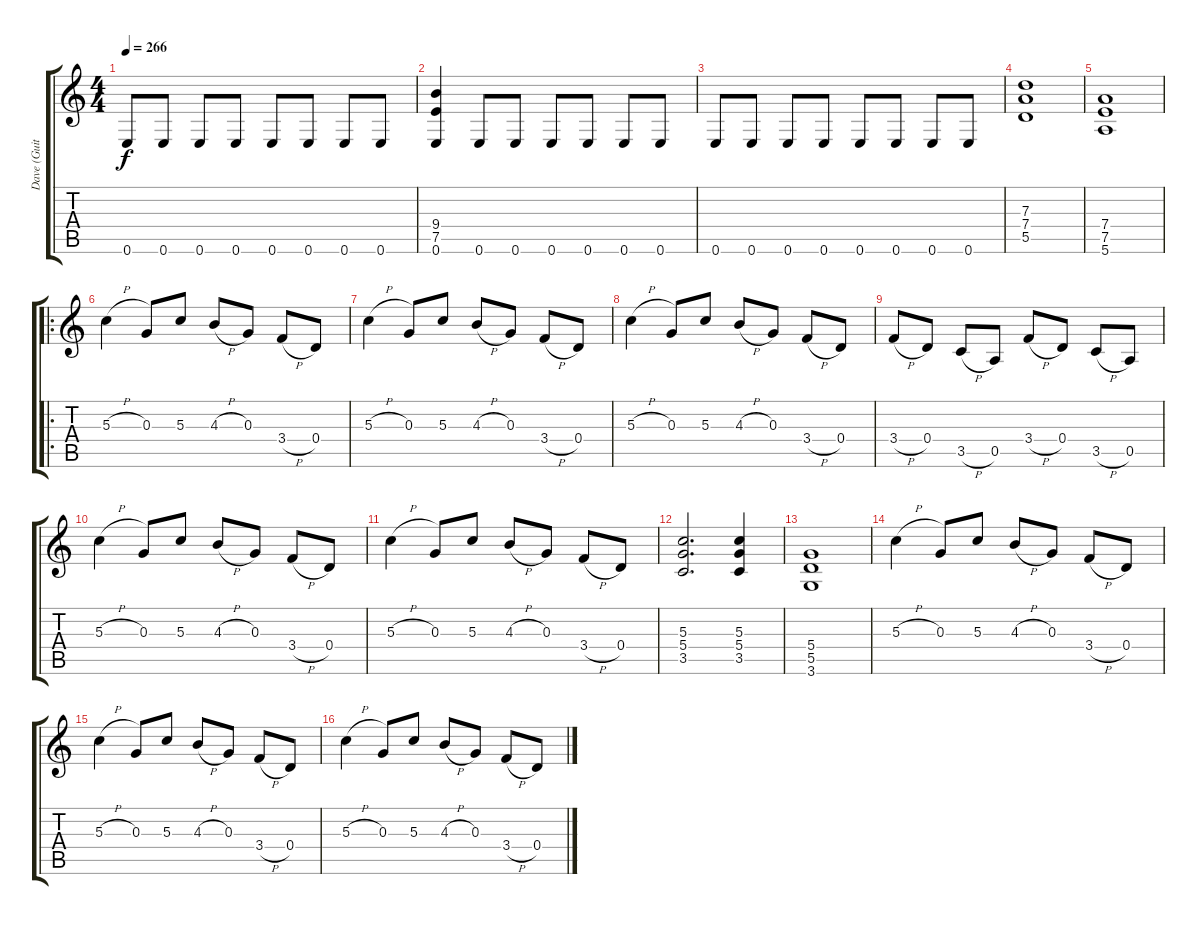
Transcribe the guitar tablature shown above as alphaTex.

\track ("Dave (Guitar 1)" "Dave (Guit") {instrument distortionguitar}
\staff {score tabs}
\tuning (E4 B3 G3 D3 A2 E2) {hide}
\ts (4 4)
\tempo 266
\clef g2
\ks c
0.6.8{dy f} 0.6.8 0.6.8 0.6.8 0.6.8 0.6.8 0.6.8 0.6.8 |
(9.4 7.5 0.6).4 0.6.8 0.6.8 0.6.8 0.6.8 0.6.8 0.6.8 |
0.6.8 0.6.8 0.6.8 0.6.8 0.6.8 0.6.8 0.6.8 0.6.8 |
(7.3 7.4 5.5).1 |
(7.4 7.5 5.6).1 |
\ro
5.3{h}.4 0.3.8 5.3.8 4.3{h}.8 0.3.8 3.4{h}.8 0.4.8 |
5.3{h}.4 0.3.8 5.3.8 4.3{h}.8 0.3.8 3.4{h}.8 0.4.8 |
5.3{h}.4 0.3.8 5.3.8 4.3{h}.8 0.3.8 3.4{h}.8 0.4.8 |
3.4{h}.8 0.4.8 3.5{h}.8 0.5.8 3.4{h}.8 0.4.8 3.5{h}.8 0.5.8 |
5.3{h}.4 0.3.8 5.3.8 4.3{h}.8 0.3.8 3.4{h}.8 0.4.8 |
5.3{h}.4 0.3.8 5.3.8 4.3{h}.8 0.3.8 3.4{h}.8 0.4.8 |
(5.3 5.4 3.5).2{d} (5.3 5.4 3.5).4 |
(5.4 5.5 3.6).1 |
5.3{h}.4 0.3.8 5.3.8 4.3{h}.8 0.3.8 3.4{h}.8 0.4.8 |
5.3{h}.4 0.3.8 5.3.8 4.3{h}.8 0.3.8 3.4{h}.8 0.4.8 |
5.3{h}.4 0.3.8 5.3.8 4.3{h}.8 0.3.8 3.4{h}.8 0.4.8
